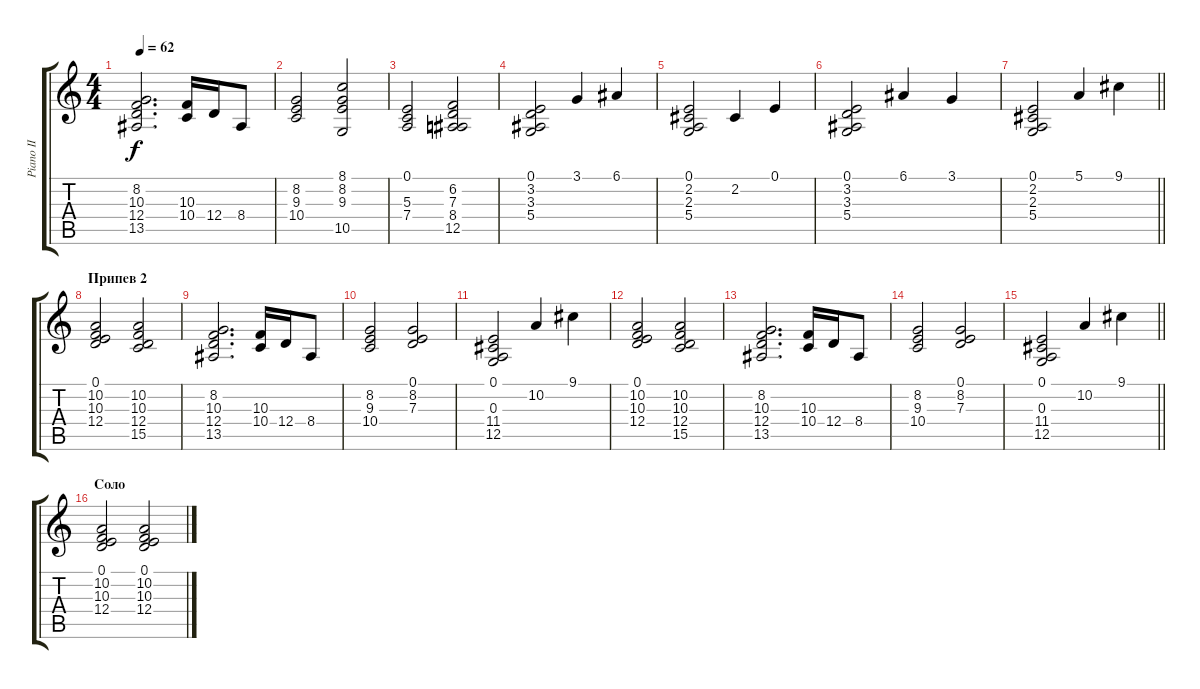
\track ("Piano II" "Piano II") {instrument electricpiano1}
\staff {score tabs}
\tuning (E4 B3 G3 D3 A2 E2) {hide}
\ts (4 4)
\tempo 62
\clef g2
\ks c
(8.2 10.3 12.4 13.5).2{d dy f} (10.3 10.4).16 12.4.16 8.4.8 |
(8.2 9.3 10.4).2 (8.1 8.2 9.3 10.5).2 |
(0.1 5.3 7.4).2 (6.2 7.3 8.4 12.5).2 |
(0.1 3.2 3.3 5.4).2 3.1.4 6.1.4 |
(0.1 2.2 2.3 5.4).2 2.2.4 0.1.4 |
(0.1 3.2 3.3 5.4).2 6.1.4 3.1.4 |
\barLineRight lightlight
(0.1 2.2 2.3 5.4).2 5.1.4 9.1.4 |
\section ("" "Припев 2")
(0.1 10.2 10.3 12.4).2 (10.2 10.3 12.4 15.5).2 |
(8.2 10.3 12.4 13.5).2{d} (10.3 10.4).16 12.4.16 8.4.8 |
(8.2 9.3 10.4).2 (0.1 8.2 7.3).2 |
(0.1 0.3 11.4 12.5).2 10.2.4 9.1.4 |
(0.1 10.2 10.3 12.4).2 (10.2 10.3 12.4 15.5).2 |
(8.2 10.3 12.4 13.5).2{d} (10.3 10.4).16 12.4.16 8.4.8 |
(8.2 9.3 10.4).2 (0.1 8.2 7.3).2 |
\barLineRight lightlight
(0.1 0.3 11.4 12.5).2 10.2.4 9.1.4 |
\section ("" "Соло")
(0.1 10.2 10.3 12.4).2 (0.1 10.2 10.3 12.4).2
